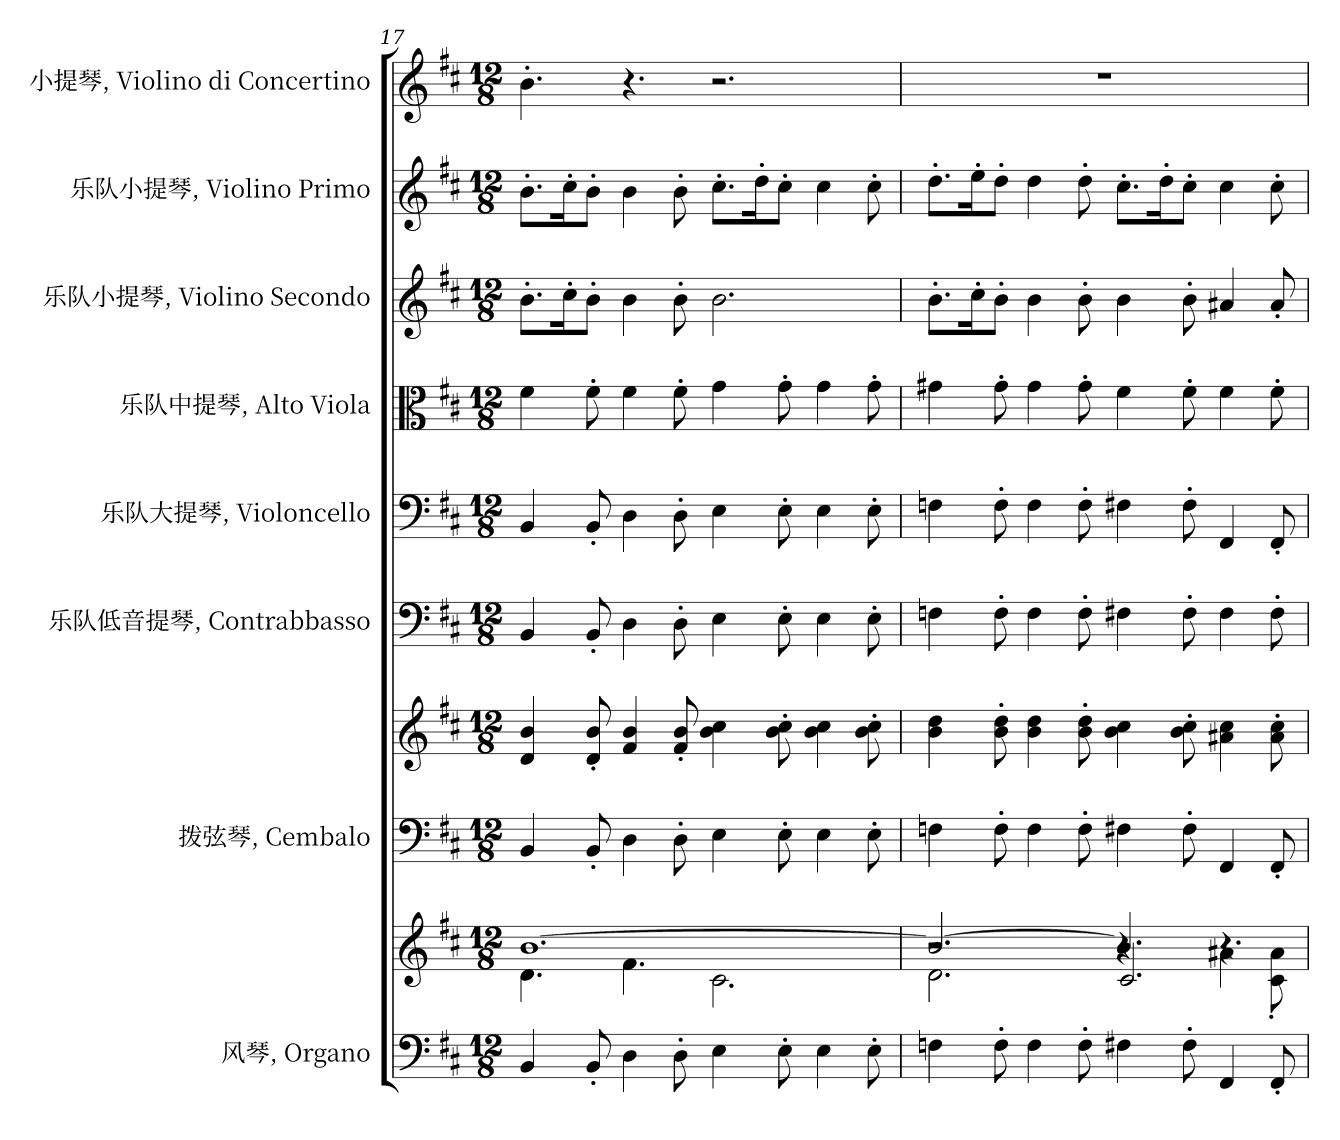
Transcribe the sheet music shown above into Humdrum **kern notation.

**kern	**kern	**kern	**kern	**kern	**kern	**kern	**kern	**kern	**kern
*part8	*part8	*part7	*part7	*part6	*part5	*part4	*part3	*part2	*part1
*staff10	*staff9	*staff8	*staff7	*staff6	*staff5	*staff4	*staff3	*staff2	*staff1
*I"风琴, Organo	*	*I"拨弦琴, Cembalo	*	*I"乐队低音提琴, Contrabbasso	*I"乐队大提琴, Violoncello	*I"乐队中提琴, Alto Viola	*I"乐队小提琴, Violino Secondo	*I"乐队小提琴, Violino Primo	*I"小提琴, Violino di Concertino
*I'Org.	*	*	*	*I'Cbs.	*	*	*I'Vlns.	*	*I'Vln.
*clefF4	*clefG2	*clefF4	*clefG2	*clefF4	*clefF4	*clefC3	*clefG2	*clefG2	*clefG2
*	*	*	*	*ITrd7c12	*	*	*	*	*
*k[f#c#]	*k[f#c#]	*k[f#c#]	*k[f#c#]	*k[f#c#]	*k[f#c#]	*k[f#c#]	*k[f#c#]	*k[f#c#]	*k[f#c#]
*M12/8	*M12/8	*M12/8	*M12/8	*M12/8	*M12/8	*M12/8	*M12/8	*M12/8	*M12/8
=17	=17	=17	=17	=17	=17	=17	=17	=17	=17
*	*^	*	*	*	*	*	*	*	*
4BB/	[1.b	4.d\	4BB/	4d/ 4b/	4BBB/	4BB/	4f#\	8.b'\L	8.b'\L	4.b'\
.	.	.	.	.	.	.	.	16cc#'\K	16cc#'\K	.
8BB'/	.	.	8BB'/	8d/' 8b/'	8BBB'/	8BB'/	8f#'\	8b'\J	8b'\J	.
4D\	.	4.f#\	4D\	4f#/ 4b/	4DD\	4D\	4f#\	4b\	4b\	4.r
8D'\	.	.	8D'\	8f#/' 8b/'	8DD'\	8D'\	8f#'\	8b'\	8b'\	.
4E\	.	2.c#\	4E\	4b\ 4cc#\	4EE\	4E\	4g\	2.b\	8.cc#'\L	2.r
.	.	.	.	.	.	.	.	.	16dd'\K	.
8E'\	.	.	8E'\	8b\' 8cc#\'	8EE'\	8E'\	8g'\	.	8cc#'\J	.
4E\	.	.	4E\	4b\ 4cc#\	4EE\	4E\	4g\	.	4cc#\	.
8E'\	.	.	8E'\	8b\' 8cc#\'	8EE'\	8E'\	8g'\	.	8cc#'\	.
!!LO:PB:g=z
=18	=18	=18	=18	=18	=18	=18	=18	=18	=18	=18
*	*	*^	*	*	*	*	*	*	*	*
4Fn\	2.b/_	2.d\	2.r	4Fn\	4b\ 4dd\	4FFn\	4Fn\	4g#X\	8.b'\L	8.dd'\L	1.r
.	.	.	.	.	.	.	.	.	16cc#'\K	16ee'\K	.
8F'\	.	.	.	8F'\	8b\' 8dd\'	8FF'\	8F'\	8g#'\	8b'\J	8dd'\J	.
4F\	.	.	.	4F\	4b\ 4dd\	4FF\	4F\	4g#\	4b\	4dd\	.
8F'\	.	.	.	8F'\	8b\' 8dd\'	8FF'\	8F'\	8g#'\	8b'\	8dd'\	.
4F#X\	4.b/]	4.r	2.c#/	4F#X\	4b\ 4cc#\	4FF#X\	4F#X\	4f#\	4b\	8.cc#'\L	.
.	.	.	.	.	.	.	.	.	.	16dd'\K	.
8F#'\	.	.	.	8F#'\	8b\' 8cc#\'	8FF#'\	8F#'\	8f#'\	8b'\	8cc#'\J	.
4FF#/	4.r	4a#X\	.	4FF#/	4a#X\ 4cc#\	4FF#\	4FF#/	4f#\	4a#X/	4cc#\	.
8FF#'/	.	8c#\' 8a#\'	.	8FF#'/	8a#\' 8cc#\'	8FF#'\	8FF#'/	8f#'\	8a#'/	8cc#'\	.
*	*v	*v	*v	*	*	*	*	*	*	*	*
=	=	=	=	=	=	=	=	=	=
*-	*-	*-	*-	*-	*-	*-	*-	*-	*-
